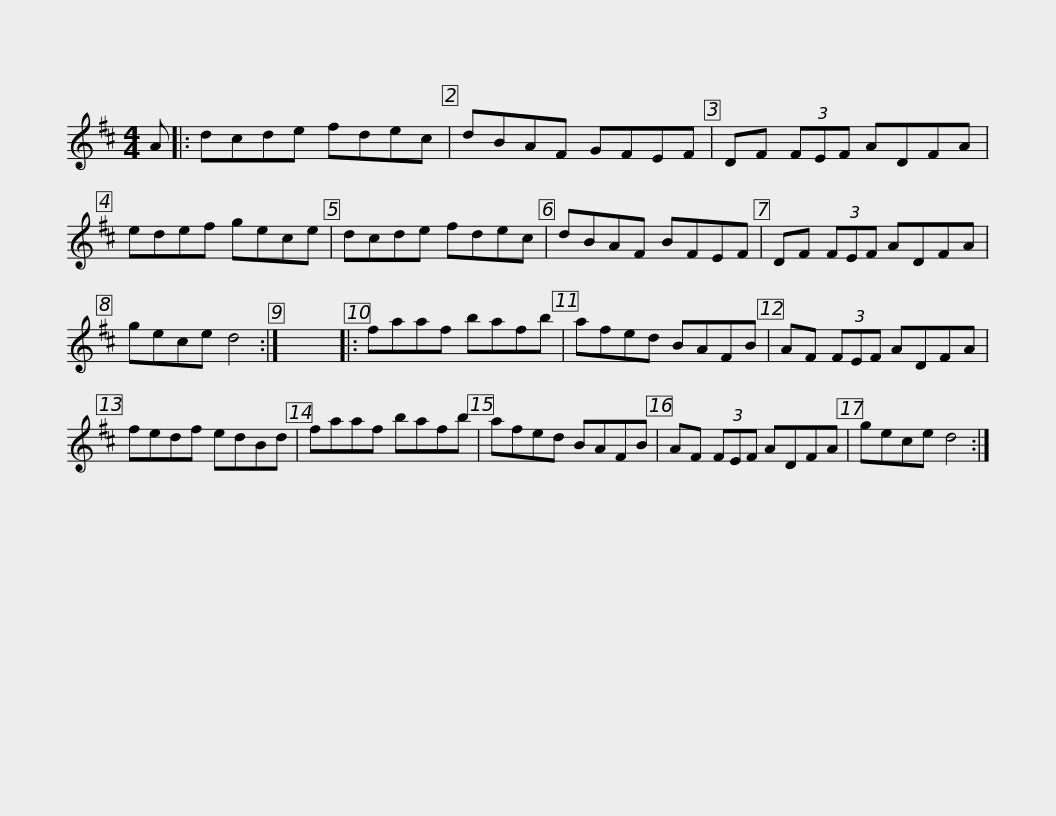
X:1
L:1/8
M:4/4
I:linebreak $
K:D
V:1 treble
V:1
 A |: dcde fdec | dBAF GFEF | DF (3FEF ADFA | edef gece | %5
 dcde fdec |$ dBAF BFEF | DF (3FEF ADFA | gece d4 :| x8 |: %10
 faaf bafb | afed BAFB |$ AF (3FEF ADFA | fedf edBd | faaf bafb | %15
 afed BAFB | AF (3FEF ADFA |$ gece d4 :| %18
